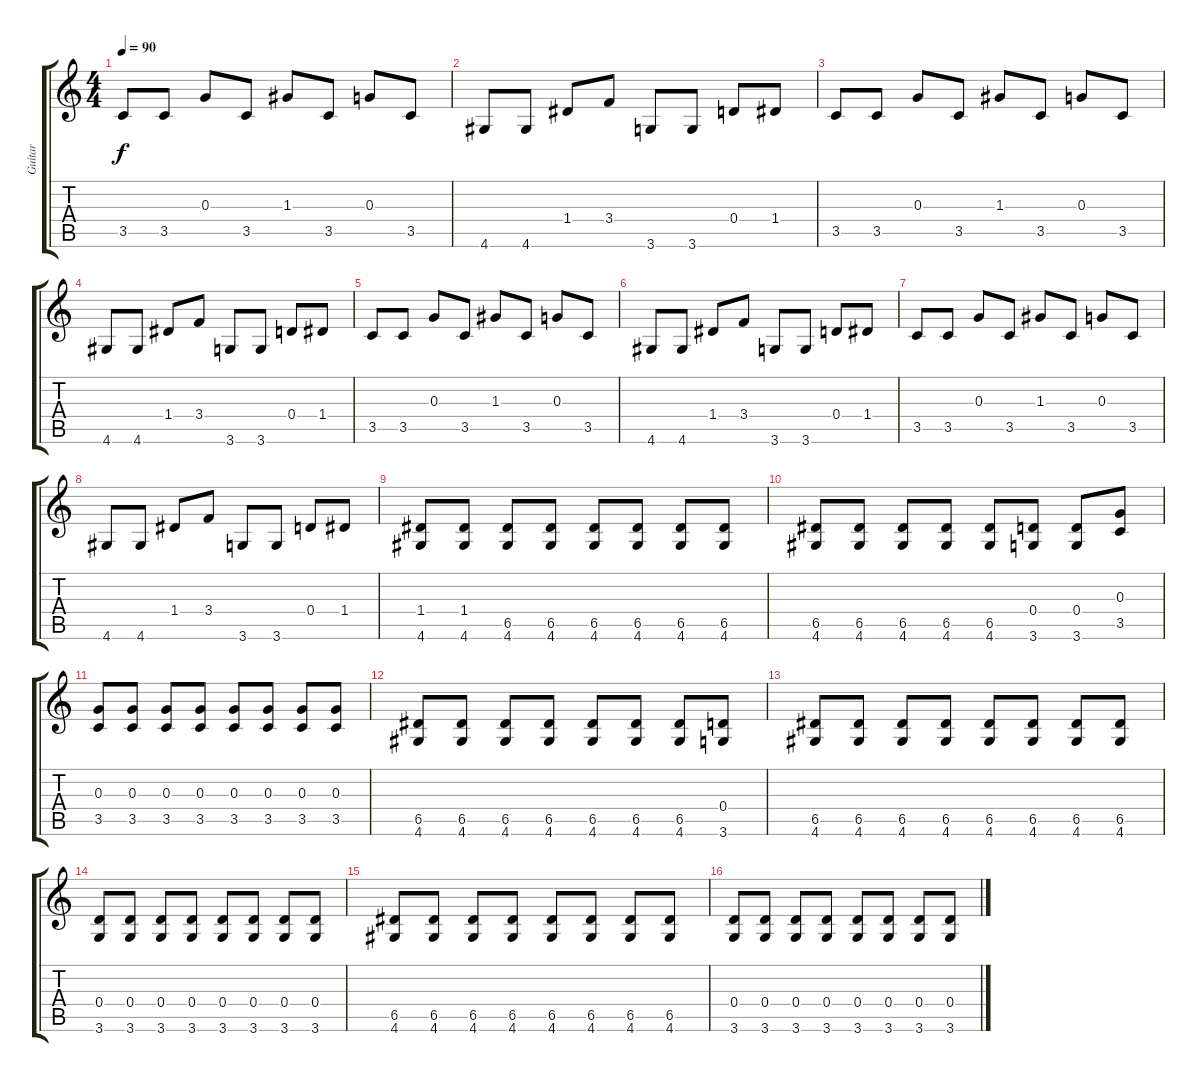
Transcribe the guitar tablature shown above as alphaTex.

\track ("Guitar" "Guitar") {instrument overdrivenguitar}
\staff {score tabs}
\tuning (E4 B3 G3 D3 A2 E2) {hide}
\ts (4 4)
\tempo 90
\clef g2
\ks c
3.5.8{dy f} 3.5.8 0.3.8 3.5.8 1.3.8 3.5.8 0.3.8 3.5.8 |
4.6.8 4.6.8 1.4.8 3.4.8 3.6.8 3.6.8 0.4.8 1.4.8 |
3.5.8 3.5.8 0.3.8 3.5.8 1.3.8 3.5.8 0.3.8 3.5.8 |
4.6.8 4.6.8 1.4.8 3.4.8 3.6.8 3.6.8 0.4.8 1.4.8 |
3.5.8 3.5.8 0.3.8 3.5.8 1.3.8 3.5.8 0.3.8 3.5.8 |
4.6.8 4.6.8 1.4.8 3.4.8 3.6.8 3.6.8 0.4.8 1.4.8 |
3.5.8 3.5.8 0.3.8 3.5.8 1.3.8 3.5.8 0.3.8 3.5.8 |
4.6.8 4.6.8 1.4.8 3.4.8 3.6.8 3.6.8 0.4.8 1.4.8 |
(1.4 4.6).8 (1.4 4.6).8 (6.5 4.6).8 (6.5 4.6).8 (6.5 4.6).8 (6.5 4.6).8 (6.5 4.6).8 (6.5 4.6).8 |
(6.5 4.6).8 (6.5 4.6).8 (6.5 4.6).8 (6.5 4.6).8 (6.5 4.6).8 (0.4 3.6).8 (0.4 3.6).8 (0.3 3.5).8 |
(0.3 3.5).8 (0.3 3.5).8 (0.3 3.5).8 (0.3 3.5).8 (0.3 3.5).8 (0.3 3.5).8 (0.3 3.5).8 (0.3 3.5).8 |
(6.5 4.6).8 (6.5 4.6).8 (6.5 4.6).8 (6.5 4.6).8 (6.5 4.6).8 (6.5 4.6).8 (6.5 4.6).8 (0.4 3.6).8 |
(6.5 4.6).8 (6.5 4.6).8 (6.5 4.6).8 (6.5 4.6).8 (6.5 4.6).8 (6.5 4.6).8 (6.5 4.6).8 (6.5 4.6).8 |
(0.4 3.6).8 (0.4 3.6).8 (0.4 3.6).8 (0.4 3.6).8 (0.4 3.6).8 (0.4 3.6).8 (0.4 3.6).8 (0.4 3.6).8 |
(6.5 4.6).8 (6.5 4.6).8 (6.5 4.6).8 (6.5 4.6).8 (6.5 4.6).8 (6.5 4.6).8 (6.5 4.6).8 (6.5 4.6).8 |
(0.4 3.6).8 (0.4 3.6).8 (0.4 3.6).8 (0.4 3.6).8 (0.4 3.6).8 (0.4 3.6).8 (0.4 3.6).8 (0.4 3.6).8
